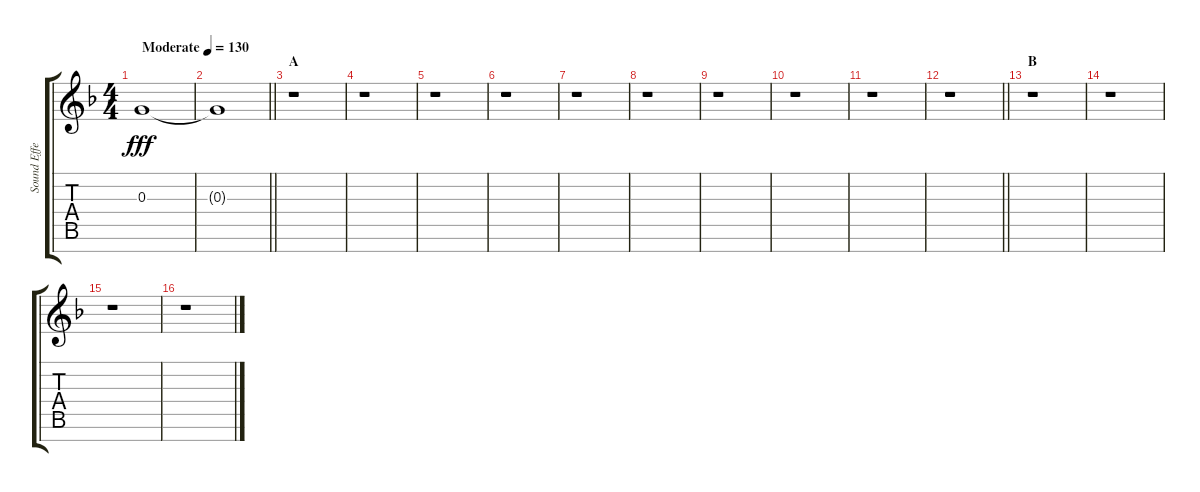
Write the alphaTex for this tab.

\track ("Sound Effect" "Sound Effe") {instrument seashore}
\staff {score tabs}
\tuning (E5 B4 G4 D4 A3 E3 B2) {hide}
\ts (4 4)
\tempo (130 "Moderate")
\clef g2
\ks f
0.3.1{dy fff instrument seashore} |
\barLineRight lightlight
0.3{t}.1 |
\section ("" "A")
r.1 |
r.1 |
r.1 |
r.1 |
r.1 |
r.1 |
r.1 |
r.1 |
r.1 |
\barLineRight lightlight
r.1 |
\section ("" "B")
r.1 |
r.1 |
r.1 |
r.1
